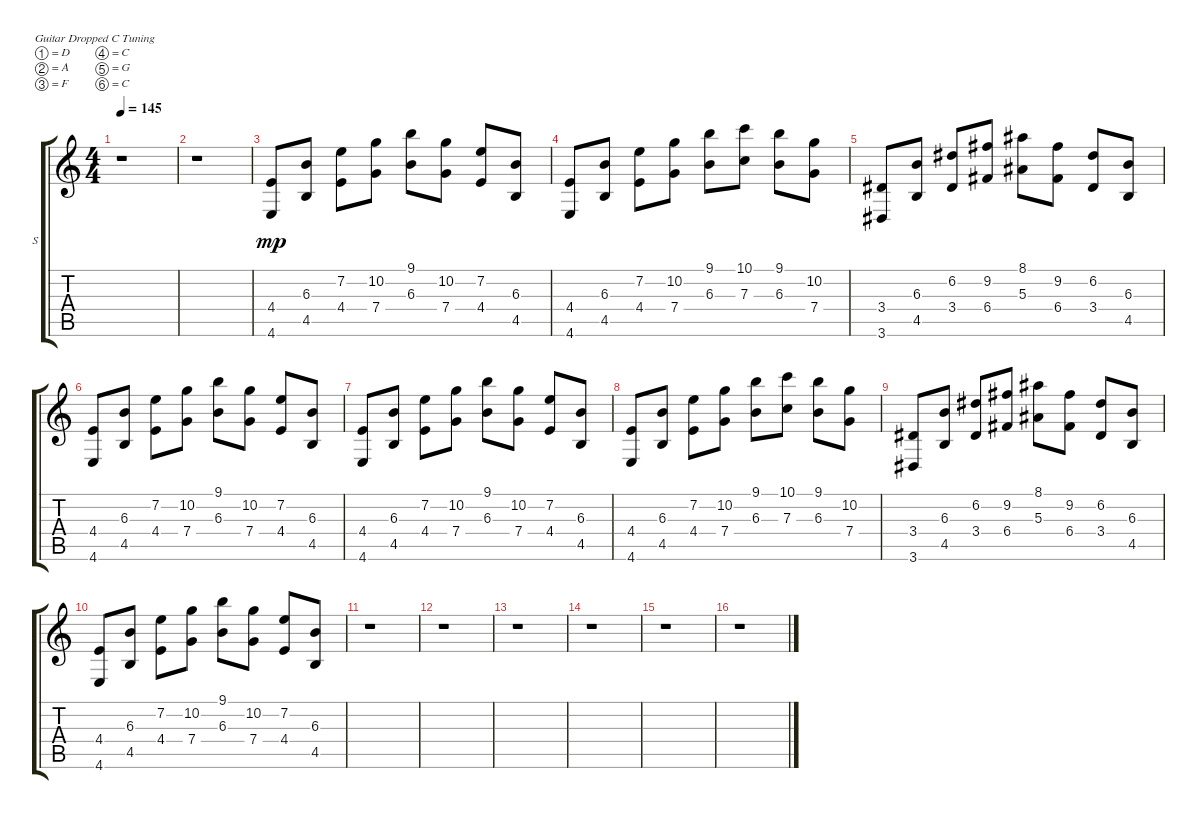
\defaultSystemsLayout 4
\bracketExtendMode groupsimilarinstruments
\firstSystemTrackNameOrientation horizontal
\otherSystemsTrackNameOrientation horizontal
\track ("Synth l" "S") {instrument acousticguitarsteel}
\staff {score tabs}
\tuning (D4 A3 F3 C3 G2 C2)
\ts (4 4)
\tempo 145
\clef g2
\scale
1.11728
\ks c
r.1{dy f} |
\scale
0.960908 r.1 |
\scale
0.960908 (4.6 4.4).8{dy mp} (4.5 6.3).8 (4.4 7.2).8 (7.4 10.2).8 (6.3 9.1).8 (7.4 10.2).8 (4.4 7.2).8 (4.5 6.3).8 |
\scale
0.960908 (4.6 4.4).8 (4.5 6.3).8 (4.4 7.2).8 (7.4 10.2).8 (6.3 9.1).8 (7.3 10.1).8 (6.3 9.1).8 (7.4 10.2).8 |
\scale
1.11728 (3.6 3.4).8 (4.5 6.3).8 (3.4 6.2).8 (6.4 9.2).8 (5.3 8.1).8 (6.4 9.2).8 (3.4 6.2).8 (4.5 6.3).8 |
\scale
0.960908 (4.6 4.4).8 (4.5 6.3).8 (4.4 7.2).8 (7.4 10.2).8 (6.3 9.1).8 (7.4 10.2).8 (4.4 7.2).8 (4.5 6.3).8 |
\scale
0.960908 (4.6 4.4).8 (4.5 6.3).8 (4.4 7.2).8 (7.4 10.2).8 (6.3 9.1).8 (7.4 10.2).8 (4.4 7.2).8 (4.5 6.3).8 |
\scale
0.960908 (4.6 4.4).8 (4.5 6.3).8 (4.4 7.2).8 (7.4 10.2).8 (6.3 9.1).8 (7.3 10.1).8 (6.3 9.1).8 (7.4 10.2).8 |
\scale
1.11728 (3.6 3.4).8 (4.5 6.3).8 (3.4 6.2).8 (6.4 9.2).8 (5.3 8.1).8 (6.4 9.2).8 (3.4 6.2).8 (4.5 6.3).8 |
\scale
0.960908 (4.6 4.4).8 (4.5 6.3).8 (4.4 7.2).8 (7.4 10.2).8 (6.3 9.1).8 (7.4 10.2).8 (4.4 7.2).8 (4.5 6.3).8 |
\scale
0.960908 r.1 |
\scale
0.960908 r.1 |
\scale
1.11728 r.1 |
\scale
0.960908 r.1 |
\scale
0.960908 r.1 |
\scale
0.960908 r.1
